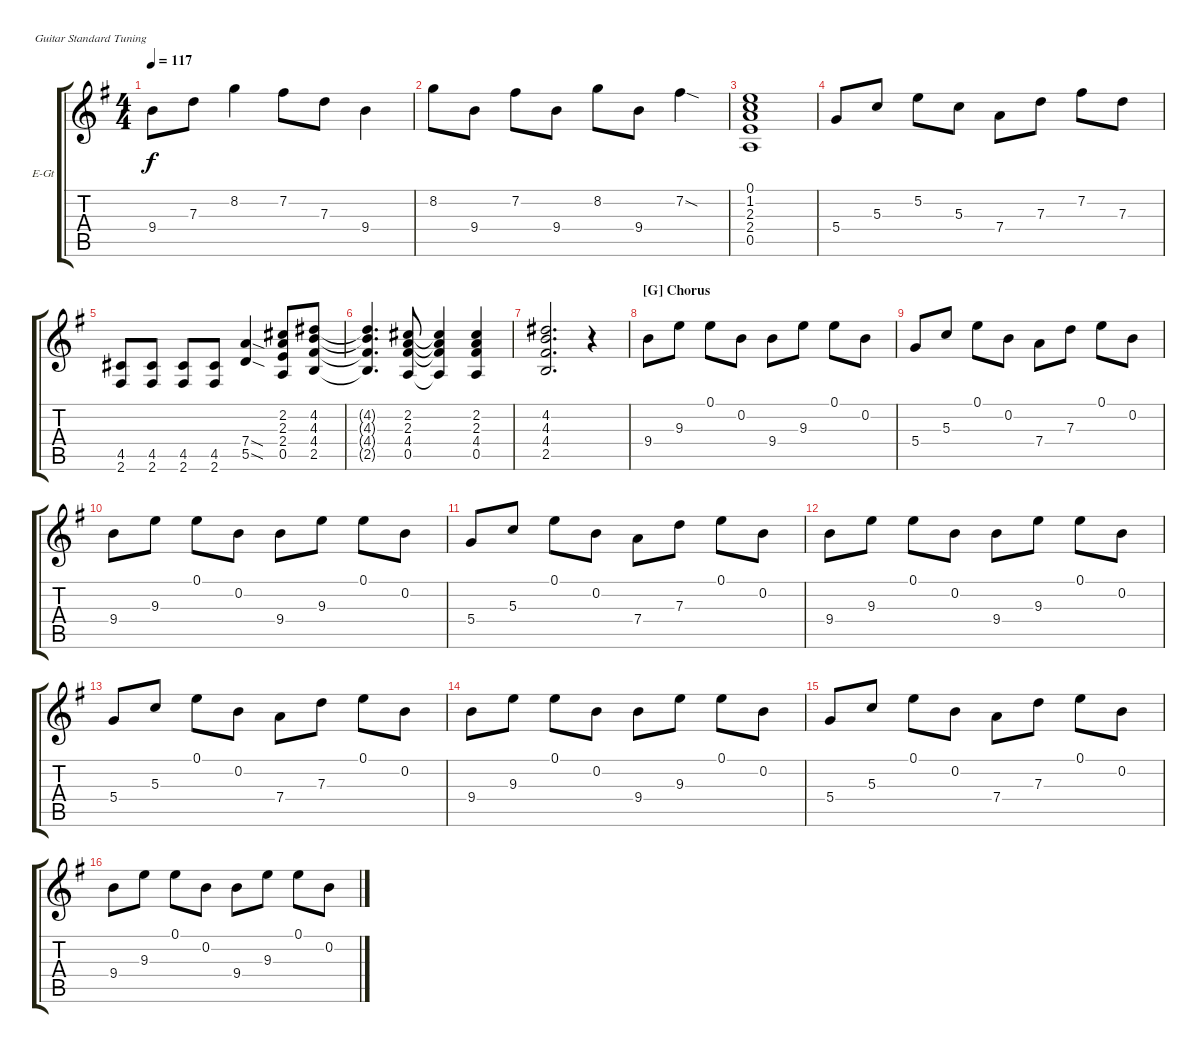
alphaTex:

\defaultSystemsLayout 4
\bracketExtendMode groupsimilarinstruments
\firstSystemTrackNameOrientation horizontal
\otherSystemsTrackNameOrientation horizontal
\track ("Guitar 1" "E-Gt") {instrument distortionguitar}
\staff {score tabs}
\tuning (E4 B3 G3 D3 A2 E2)
\ts (4 4)
\tempo 117
\clef g2
\scale
1.03909
\ks g
9.4.8{dy f} 7.3.8 8.2.4 7.2.8 7.3.8 9.4.4 |
\scale
0.960908 8.2.8 9.4.8 7.2.8 9.4.8 8.2.8 9.4.8 7.2{sod}.4 |
\scale
1.03909 (0.5 2.4 2.3 1.2 0.1).1 |
\scale
0.960908 5.4.8 5.3.8 5.2.8 5.3.8 7.4.8 7.3.8 7.2.8 7.3.8 |
\scale
1.03909 (2.6 4.5).8 (2.6 4.5).8 (2.6 4.5).8 (2.6 4.5).8 (5.5{sod} 7.4{sod}).4 (0.5 2.4 2.3 2.2).8 (2.5 4.4 4.3 4.2).8 |
\scale
0.960908 (2.5{t} 4.4{t} 4.3{t} 4.2{t}).4{d} (0.5 4.4 2.3 2.2).8 (0.5{t} 4.4{t} 2.3{t} 2.2{t}).4 (0.5 4.4 2.3 2.2).4 |
\scale
1.03909 (2.5 4.4 4.3 4.2).2{d} r.4 |
\section ("G" "Chorus")
\scale
0.960908 9.4.8 9.3.8 0.1.8 0.2.8 9.4.8 9.3.8 0.1.8 0.2.8 |
\scale
1.08575 5.4.8 5.3.8 0.1.8 0.2.8 7.4.8 7.3.8 0.1.8 0.2.8 |
\scale
0.91425 9.4.8 9.3.8 0.1.8 0.2.8 9.4.8 9.3.8 0.1.8 0.2.8 |
\scale
1.05549 5.4.8 5.3.8 0.1.8 0.2.8 7.4.8 7.3.8 0.1.8 0.2.8 |
\scale
0.944515 9.4.8 9.3.8 0.1.8 0.2.8 9.4.8 9.3.8 0.1.8 0.2.8 |
\scale
1.05549 5.4.8 5.3.8 0.1.8 0.2.8 7.4.8 7.3.8 0.1.8 0.2.8 |
\scale
0.944515 9.4.8 9.3.8 0.1.8 0.2.8 9.4.8 9.3.8 0.1.8 0.2.8 |
\scale
1.05549 5.4.8 5.3.8 0.1.8 0.2.8 7.4.8 7.3.8 0.1.8 0.2.8 |
\scale
0.944515 9.4.8 9.3.8 0.1.8 0.2.8 9.4.8 9.3.8 0.1.8 0.2.8
